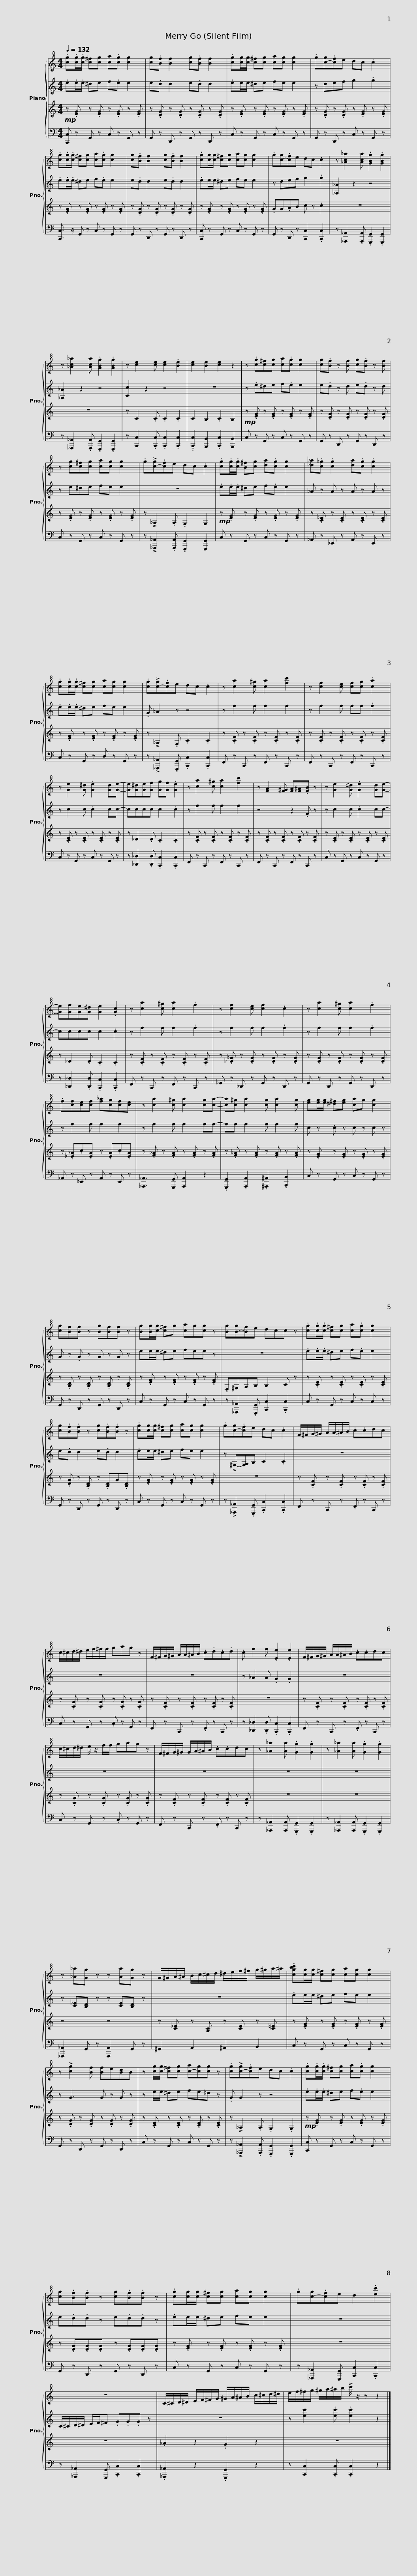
X:1
%%score { 1 | 2 | 3 | 4 }
L:1/8
Q:1/4=132
M:4/4
I:linebreak $
K:C
V:1 treble+8
V:2 treble
V:3 treble
V:4 bass
V:1
 .[cg].[cg]/.[cg]/ [c^f][cg] [ca].[cg] [cg]2 | [cg].[Bf] [Bf]2 [cg].[Bf] [Bf]2 | .[cg][cg]/[cg]/ [c^f][cg] [ca][cg] [cg]2 | .g[c-g].[cf]e dc .c2 |$ .[cg].[cg]/.[cg]/ [c^f][cg] [ca].[cg] [cg]2 | %5
 [cg].[Bf] [Bf]2 [cg].[Bf] [Bf]2 | .[cg][cg]/[cg]/ [c^f][cg] [ca][cg] [cg]2 | .g[c-g].[cf]e dc .c2 | z [_Ac_a]2 [Aca] .[GBg]2 .[GBg]2 |$ z [_Ac_a]2 [Aca] .[GBg]2 .[GBg]2 | %10
 z [ce]2 [ce] [ce]2 .[Be]2 | [ce]2 [Be]2 [ce]2 z2 | z .[cg][c^f][cg] [ca].[cg] [cg]2 | [cg].[Bf] z [Bf] [cg].[Bf] z [Bf] |$ z [cg][c^f][cg] [ca][cg] [cg]2 | %15
 .g!>![c-g].[cf]e dc .c2 | .[cg].[cg]/.[cg]/ [B^f][cg] [da].[cg] [cg]2 | [_d_a].[c_g] .[cg]2 [da].[cg] .[cg]2 |$ .[cg].[cg]/.[cg]/ [c^f][cg] [ca][cg] [cg]2 | .[cg]!>![c-g].[cf]e dc .c2 | %20
 z [ca]2 [c^g] [ca]2 [fc']2 | z [cf]2 [ce] [cf][cg] .[ca]2 |$ z [Ge]2 [G^d] .[Ge]2 [Gd][Ge]- | [Ge][G^d][Ge][Gf] [Gg][Gf] .[Ge]2 | z [ca]2 [c^g] [ca]2 [fc']2 | %25
 z [FA]2 [F^G] [FA][F^A].[FB] z |$ z [Ge]2 [G^d] .[Ge]2 [Gd][Ge]- | [Ge][Gf][Ge][G^d] [Ge]2 .[Gc]2 | z [ca]2 [c^g] [ca]2 .f2 | z [cf]2 [ce] [cf]2 .c2 |$ %30
 z [ca]2 [c^g] [ca]2 .f2 | .f[cf][ce][cf] [f_a][cg][cf][ce] | z [ca]2 [c^g] [ca]2 [cg][ca]- | [ca][c^g] [ca]2 [cg] [ca]2 [cg] |$ [eg][eg]/[eg]/ [^d^f][eg] [ca]g [cg]2 | %35
 [cg][Bf][Bf] z [Bg][Bf][Bf] z | [Bg][Bg]/[cg]/ [c^f]g [ca]g[cg] z | [Bg][B-g][Bf]e dcc z |$ .[cg].[cg]/.[cg]/ [c^f][cg] [ca].[cg] [cg]2 | [cg].[Bf].[Bf] z [cg].[Bf].[Bf] z | %40
 .[cg][cg]/[cg]/ [c^f][cg] [ca][cg] [cg]2 | .g[c-g].[cf]e dc .c2 |$ F/^F/G/^G/ A/A/^A/B/ .c.cdc | c/^c/d/^d/ e/f/^f/f/ gag z | F/^F/G/^G/ A/A/^A/B/ .c.d.c.d |$ %45
 .c f2 f .[Ee]2 .[Ee]2 | F/^F/G/^G/ A/A/^A/B/ .c.cdc | c/^c/d/^d/ e/ z/ f/f/ gag z | F/^F/G/^G/ G/A/^A/B/ .c.cdc |$ z [_A_a]2 [Aa] .[Gg]2 .[Gg]2 | %50
 z [_A_a]2 [Aa] .[Gg]2 .[Gg]2 | z [_A_a][Gg] z z [Aa][Gg] z | G/^G/A/^A/ B/c/^c/d/ ^d/e/f/^f/ g/^g/a/^a/ |$ .[cgbc'][cg]/[cg]/ [c^f][cg] [ca][cg] [cg]2 | z !>![cg]2 [Bf] [Bf]e[Bd]B | %55
 z [cg]/[cg]/ [c^f][cg] [c-a][cg][cg] z | .[cg]!>![c-g].[cf]e dc .c2 |$ .[cg].[cg]/.[cg]/ [c^f][cg] [ca].[cg] [cg]2 | [cg].[Bf].[Bf] z [cg].[Bf].[Bf] z | .[cg][cg]/[cg]/ [c^f][cg] [ca][cg] [cg]2 | %60
 .g[c-g].[cf]e d2 .[ec']2 |$ z8 | C/^C/D/^D/ E/F/^F/G/ ^G/A/^A/B/ c/^c/d/^d/ | e/f/^f/g/ ^g/a/^a/b/ !>!c'/ z/ z z2 |] %64
V:2
 .e.e/.e/ ^de f.e e2 | e.d d2 e.d d2 | .ee/e/ ^de fe e2 | z def g2 .g2 |$ .e.e/.e/ ^de f.e e2 | %5
 e.d d2 e.d d2 | .ee/e/ ^de fe e2 | z def g2 .g2 | [_A,_A]2 z2 z4 |$ [_A,_A]2 z2 z4 | %10
 [Cc]2 z2 z4 | z8 | z .e^de f.e e2 | e.d z d e.d z d |$ z e^de fe e2 | %15
 z8 | .e.e/.e/ ^de f.e e2 | _A z A z A z A z |$ .e.e/.e/ ^de fe e2 | .G _A2 z z4 | %20
 z f2 f f2 f2 | z f2 f ff .f2 |$ z c2 c .c2 cc- | cccc c2 .c2 | z f2 f f2 f2 | %25
 z4 z2 .F z |$ z c2 c .c2 cc- | cccc c2 .c2 | z f2 f f2 .f2 | z f2 f f2 .f2 |$ %30
 z f2 f f2 .f2 | z f2 f f2 f2 | z f2 f f2 ff- | ff f2 f f2 f |$ c z .c z c z c z | %35
 G z .G z G z G z | ee/e/ ^de fee z | z8 |$ .e.e/.e/ ^de f.e e2 | e.d d2 e.d d2 | %40
 .ee/e/ ^de fe e2 | z !>!^G,-[G,A,]B, C2 .C2 |$ z8 | z8 | z8 |$ %45
 z _A2 A .G2 .G2 | z8 | z8 | z8 |$ z8 | %50
 z8 | z [C_E][B,D] z z [CE][B,D] z | z8 |$ .ee/e/ ^de fe e2 | z G3 G z G z | %55
 z e/e/ ^de fe=d z | .G G2 z z4 |$ .e.e/.e/ ^de f.e e2 | e.d.d z e.d.d z | .ee/e/ ^de fe e2 | %60
 z8 |$ C/^C/D/^D/ E/F/^F .G.G.G z | z8 | z [ec']2 .[ec'] .[ec']2 z2 |] %64
V:3
!mp! z .[EG] z .[EG] z .[EG] z .[EG] | z .[DG] z .[DG] z .[DG] z .[DG] | z .[EG] z .[EG] z .[EG] z .[EG] | z .[DG] z .[DG] z .[EG] z .[EG] |$ z .[EG] z .[EG] z .[EG] z .[EG] | %5
 z .[DG] z .[DG] z .[DG] z .[DG] | z .[EG] z .[EG] z .[EG] z .[EG] | .GG.AB c z .c2 | z8 |$ z8 | %10
 z C2 .C .C2 .C2 | C2 B,2 .C2 B,2 |!mp! z .[EG] z .[EG] z .[EG] z .[EG] | z .[DG] z .[DG] z .[DG] z .[DG] |$ z .[EG] z .[EG] z .[EG] z .[EG] | %15
 z !>!_A,2 .A, .G,2 G,2 |!mp! z .[EG] z .[EG] z .[EG] z .[EG] | z .[C_E] z .[CE] z .[CE] z .[CE] |$ z .[EG] z .[EG] z .[EG] z .[EG] | z !>!_A,2 .G, .C2 .C2 | %20
 z .[CF] z .[CF] z .[CF] z .[CF] | z .[CF] z .[CF] z .[CF] z .[CF] |$ z .[CE] z .[CE] z .[CE] z .[CE] | z _D2 .D .C2 .C2 | z .[CF] z .[CF] z .[CF] z .[CF] | %25
 z .[CF] z .[CF] z .[CF] z .[CF] |$ z .[CE] z .[CE] z .[CE] z .[CE] | z _D2 .D .C2 .C2 | z .[CF] z .[CF] z .[CF] z .[CF] | z .[_D_G] z .[DG] z .[DG] z .[DG] |$ %30
 z .[DG] z .[DG] z .[DG] z .[DG] | z .[_E_A].c.[EA] z .[EA].c.[EA] | z .[F_A] z .[FA] z .[FA] z .[FA] | z .[F_A] z .[FA] z .[FA] z .[FA] |$ z .[EG] z .[EG] z .[EG] z .[EG] | %35
 z .[B,D] z .[B,D] z .[B,D] z .[B,D] | z .[EG] z .[EG] z .[EG] z .[EG] | .F,^G,A,B, B,2 C z |$ z .[CE] z .[CE] z .[CE] z .[CE] | z .[DG] z .[B,D] z .[B,D]G.[B,D] | %40
 z .[EG] z .[EG] z .[EG] z .[EG] | z8 |$ z .[CF] z .[CF] z .[CF] z .[CF] | z .[CG] z .[CG] z .[CG] z .[CG] | z .[CF] z .[CF] z .[CF] z .[CF] |$ %45
 z8 | z .[CF] z .[CF] z .[CF] z .[CF] | z .[CG] z .[CG] z .[CG] z .[CG] | z .[CF] z .[CF] z .[CF] z .[CF] |$ z8 | %50
 z8 | z4 z4 | z [C_E] z [A,C] z [CE] z [C=E] |$ z .[EG] z .[EG] z .[EG] z .[EG] | z .[DG] z .[DG] z .[DG] z .[DG] | %55
 z .[CE] z .[CE] z .[CE] z .[CE] | z !>!_A,2 .A, .G,2 .G,2 |$!mp! z .[EG] z .[EG] z .[EG] z .[EG] | z .[DG].[DG].[DG] z .[DG].[DG].[DG] | z .[EG] z .[EG] z .[EG] z .[EG] | %60
 z8 |$ z8 | ._A2 z2 .G2 z2 | z8 |] %64
V:4
 [C,,C,] z G,, z C, z G,, z | G,, z D,, z G,, z D,, z | C, z G,, z C, z G,, z | G,, z D,, z C, z G,, z |$ [C,,C,]3/2 z/ G,, z C, z G,, z | %5
 G,, z D,, z G,, z D,, z | [C,,C,] z G,, z C, z G,, z | G,, z D,, z [C,,C,]2 .[C,,C,]2 | z [_A,,,_A,,]2 .[A,,,A,,] .[G,,,G,,]2 .[G,,,G,,]2 |$ z [_A,,,_A,,]2 .[A,,,A,,] .[G,,,G,,]2 .[G,,,G,,]2 | %10
 z [C,,C,]2 .[C,,C,] .[C,,C,]2 .[C,,C,]2 | !tenuto!.[C,,C,]2 [B,,,B,,]2 .[C,,C,]2 [B,,,B,,]2 | C, z G,, z C, z G,, z | G,, z D,, z G,, z D,, z |$ C, z G,, z C, z G,, z | %15
 z !>![_A,,,_A,,]2 .[A,,,A,,] .[G,,,G,,]2 [G,,,G,,]2 | C, z G,, z C, z G,, z | _A,, z _E,, z A,, z E,, z |$ C, z G,, z D, z G,, z | z !>![_A,,,_A,,]2 .[G,,,G,,] .[C,,C,]2 .[C,,C,]2 | %20
 F,, z C,, z F,, z C,, z | F,, z C,, z F,, z C,, z |$ C, z G,, z C, z G,, z | z [_D,,_D,]2 .[D,,D,] .[C,,C,]2 .[C,,C,]2 | F,, z C,, z F,, z C,, z | %25
 F,, z C,, z F,, z C,, z |$ C, z G,, z C, z G,, z | z [_D,,_D,]2 .[D,,D,] .[C,,C,]2 .[C,,C,]2 | F,, z C,, z F,, z C,, z | _G,, z _D,, z G,, z D,, z |$ %30
 G,, z D,, z G,, z D,, z | _A,, z _E,, z A,, z E,, z | [_A,,,_A,,]3 [G,,,G,,] [A,,,A,,]2 z2 | .[G,,,G,,]2 .[A,,,A,,]2 .[^A,,,^A,,]2 .[B,,,B,,]2 |$ C, z G,, z C, z G,, z | %35
 G,, z D,, z G,, z D,, z | C, z G,, z C, z G,, z | z [_A,,,_A,,]2 .[G,,,G,,] [C,,C,]2 .[C,,C,]2 |$ C, z G,, z C, z C, z | G,, z D,, z G,, z D,, z | %40
 C, z G,, z C, z G,, z | z !>![_A,,,_A,,]2 .[G,,,G,,] .[C,,C,]2 .[C,,C,]2 |$ F,, z C,, z .F,, z C,, z | C, z G,, z .C, z G,, z | F,, z C,, z .F,, z C,, z |$ %45
 z [_D,,_D,]2 .[D,,D,] .[C,,C,]2 .[C,,C,]2 | F,, z C,, z .F,, z C,, z | C, z G,, z .C, z G,, z | F,, z C,, z .F,, z C,, z |$ z [_A,,,_A,,]2 [A,,,A,,] .[G,,,G,,]2 .[G,,,G,,]2 | %50
 z [_A,,,_A,,]2 [A,,,A,,] .[G,,,G,,]2 .[G,,,G,,]2 | [_A,,,_A,,]2 G,, z [A,,,A,,]2 G,, z | ^G,,2 A,,2 ^A,,2 B,,2 |$ C, z G,, z C, z G,, z | G,, z D,, z G,, z D,, z | %55
 C, z G,, z C, z G,, z | z !>![_A,,,_A,,]2 .[A,,,A,,] .[G,,,G,,]2 .[G,,,G,,]2 |$ [C,,C,] z G,, z C, z G,, z | G,, z D,, z G,, z D,, z | C, z G,, z C, z G,, z | %60
 z [_A,,,_A,,]2 [G,,,G,,] [C,,C,]2 .[C,,C,]2 |$ z [_A,,,_A,,]2 [G,,,G,,] .[C,,C,]2 .[C,,C,]2 | .[_A,,,_A,,]2 z2 .[G,,,G,,]2 z2 | z [C,,C,]2 .[C,,C,] .[C,,C,]2 z2 |] %64
